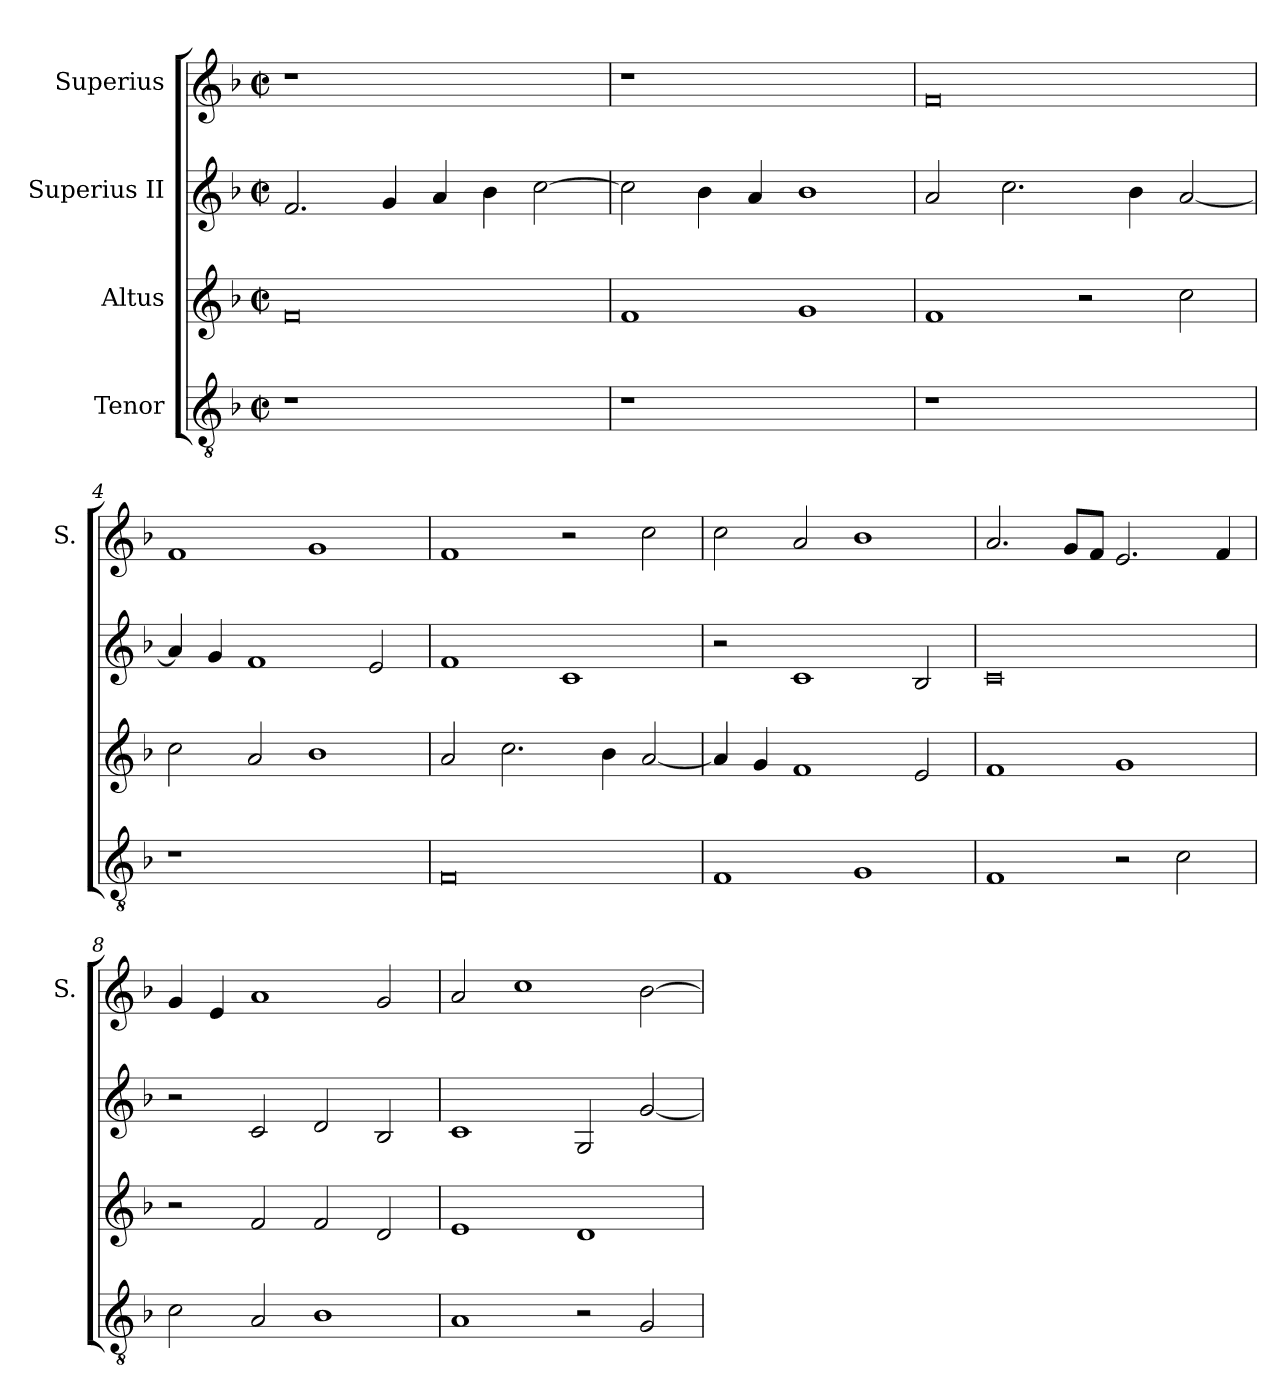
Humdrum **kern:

**kern	**kern	**kern	**kern
*part4	*part3	*part2	*part1
*staff4	*staff3	*staff2	*staff1
*I"Tenor	*I"Altus	*I"Superius II	*I"Superius
*	*	*	*I'S.
!!LO:PB:g=z
*clefGv2	*clefG2	*clefG2	*clefG2
*ITrd7c12	*	*	*
*k[b-]	*k[b-]	*k[b-]	*k[b-]
*F:	*F:	*F:	*F:
*M2/2	*M2/2	*M2/2	*M2/2
*met(c|)	*met(c|)	*met(c|)	*met(c|)
=1	=1	=1	=1
!LO:N:vis=1	!	!	!LO:N:vis=1
1r	0fi	2.fi/	1r
.	.	4gi/	.
1ryy	.	4ai/	1ryy
.	.	4b-i\	.
.	.	[>2cci\	.
=2	=2	=2	=2
!LO:N:vis=1	!	!	!LO:N:vis=1
1r	1fi	2cci\]	1r
.	.	4b-i\	.
.	.	4ai/	.
1ryy	1gi	1b-i	1ryy
=3	=3	=3	=3
!LO:N:vis=1	!	!	!
1r	1fi	2ai/	0fi
.	.	2.cci\	.
1ryy	2r	.	.
.	.	4b-i\	.
.	2cci\	[<2ai/	.
=4	=4	=4	=4
!LO:N:vis=1	!	!	!
1r	2cci\	4ai/]	1fi
.	.	4gi/	.
.	2ai/	1fi	.
1ryy	1b-i	.	1gi
.	.	2ei/	.
!!LO:LB:g=z
=5	=5	=5	=5
0FFi	2ai/	1fi	1fi
.	2.cci\	.	.
.	.	1ci	2r
.	4b-i\	.	.
.	[<2ai/	.	2cci\
=6	=6	=6	=6
1FFi	4ai/]	2r	2cci\
.	4gi/	.	.
.	1fi	1ci	2ai/
1GGi	.	.	1b-i
.	2ei/	2B-i/	.
=7	=7	=7	=7
1FFi	1fi	0ci	2.ai/
.	.	.	8gi/L
.	.	.	8fi/J
2r	1gi	.	2.ei/
2Ci\	.	.	.
.	.	.	4fi/
=8	=8	=8	=8
2Ci\	2r	2r	4gi/
.	.	.	4ei/
2AAi/	2fi/	2ci/	1ai
1BB-i	2fi/	2di/	.
.	2di/	2B-i/	2gi/
=9	=9	=9	=9
1AAi	1ei	1ci	2ai/
.	.	.	1cci
2r	1di	2Gi/	.
2GGi/	.	[<2gi/	[>2b-i\
=	=	=	=
*-	*-	*-	*-
